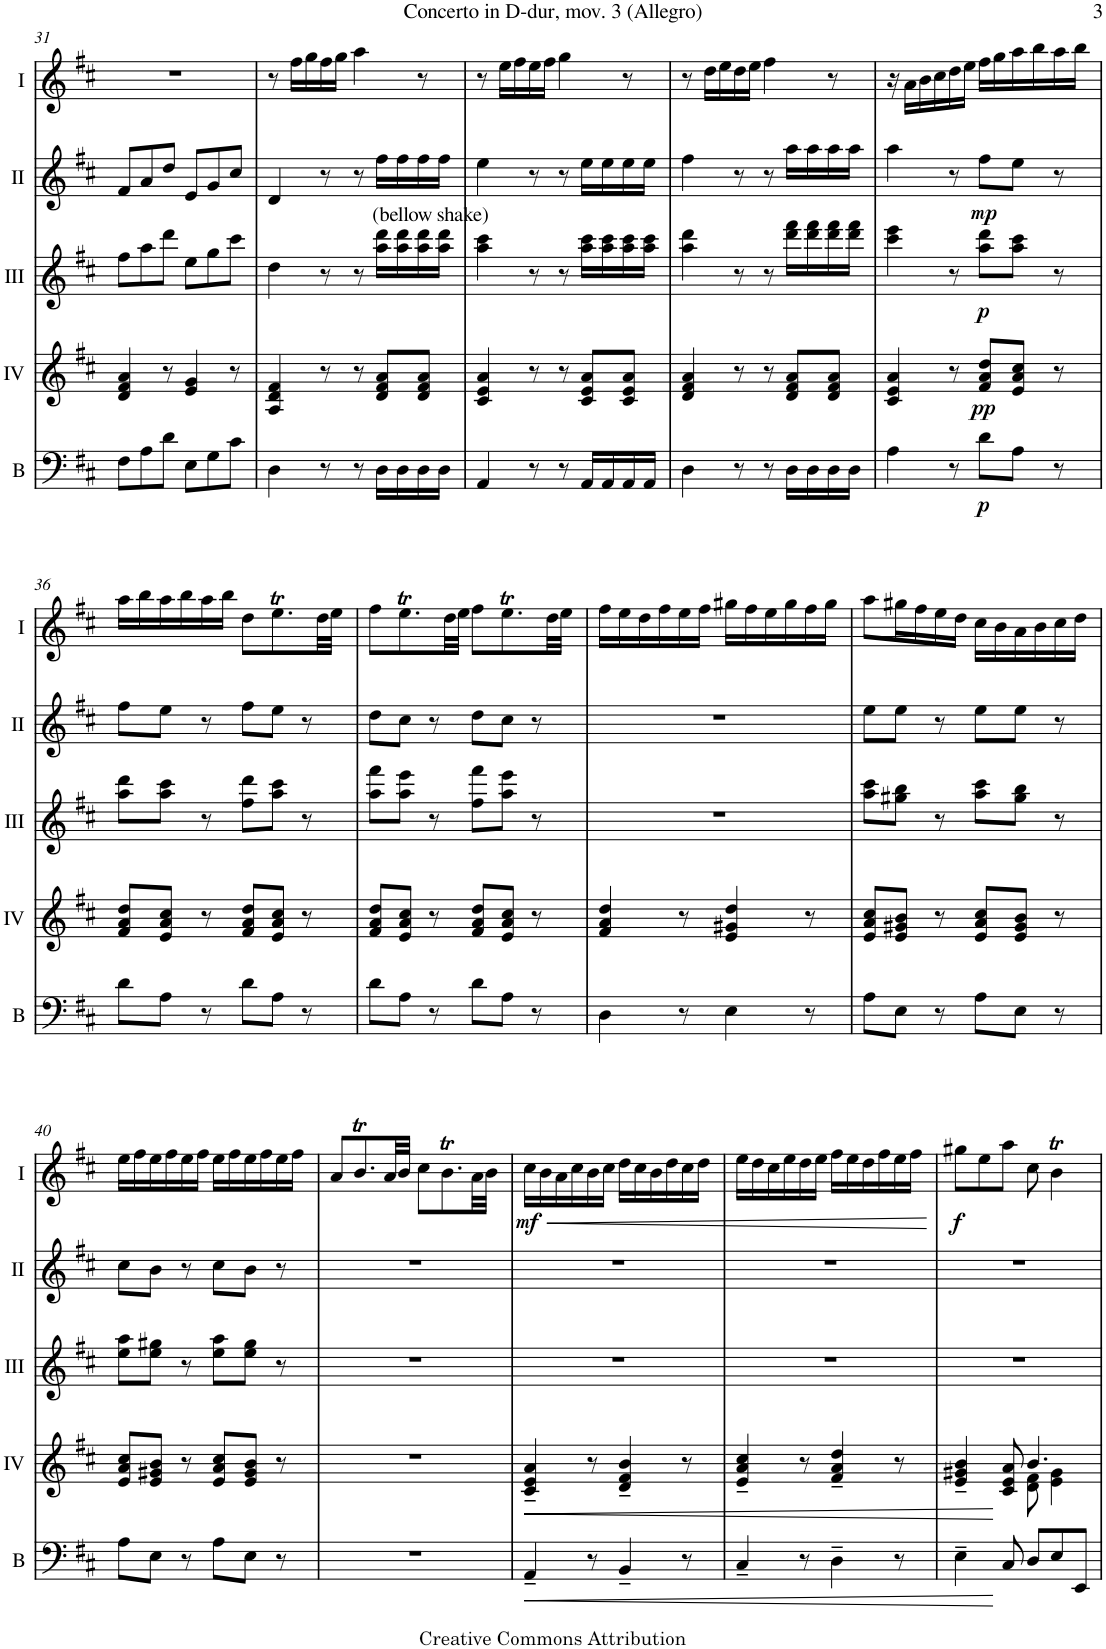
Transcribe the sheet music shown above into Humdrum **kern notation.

**kern	**dynam	**kern	**dynam	**kern	**dynam	**kern	**dynam	**kern	**dynam
*part5	*part5	*part4	*part4	*part3	*part3	*part2	*part2	*part1	*part1
*staff5	*staff5	*staff4	*staff4	*staff3	*staff3	*staff2	*staff2	*staff1	*staff1
*I"Bass	*	*I"Acc. 4	*	*I"Acc. 3	*	*I"Acc. 2	*	*I"Acc. 1	*
*I'B	*	*	*	*	*	*	*	*	*
!!LO:PB:g=z
*clefF4	*	*clefG2	*	*clefG2	*	*clefG2	*	*clefG2	*
*Trd7c12	*	*	*	*Trd7c12	*	*	*	*	*
*k[f#c#]	*	*k[f#c#]	*	*k[f#c#]	*	*k[f#c#]	*	*k[f#c#]	*
*M6/8	*	*M6/8	*	*M6/8	*	*M6/8	*	*M6/8	*
=31	=31	=31	=31	=31	=31	=31	=31	=31	=31
8F#\L	.	4d/ 4f#/ 4a/	.	8ff#\L	.	8f#/L	.	2.r	.
8A\	.	.	.	8aa\	.	8a/	.	.	.
8d\J	.	8r	.	8ddd\J	.	8dd/J	.	.	.
8E\L	.	4e/ 4g/	.	8ee\L	.	8e/L	.	.	.
8G\	.	.	.	8gg\	.	8g/	.	.	.
8c#\J	.	8r	.	8ccc#\J	.	8cc#/J	.	.	.
=32	=32	=32	=32	=32	=32	=32	=32	=32	=32
4D\	.	4A/ 4d/ 4f#/	.	4dd\	.	4d/	.	8r	.
.	.	.	.	.	.	.	.	16ff#\LL	.
.	.	.	.	.	.	.	.	16gg\	.
8r	.	8r	.	8r	.	8r	.	16ff#\	.
.	.	.	.	.	.	.	.	16gg\JJ	.
8r	.	8r	.	8r	.	8r	.	4aa\	.
!	!	!	!	!LO:TX:a:t=(bellow shake)	!	!	!	!	!
16D\LL	.	8d/ 8f#/ 8a/L	.	16aa\ 16ddd\LL	.	16ff#\LL	.	.	.
16D\	.	.	.	16aa\ 16ddd\	.	16ff#\	.	.	.
16D\	.	8d/ 8f#/ 8a/J	.	16aa\ 16ddd\	.	16ff#\	.	8r	.
16D\JJ	.	.	.	16aa\ 16ddd\JJ	.	16ff#\JJ	.	.	.
=33	=33	=33	=33	=33	=33	=33	=33	=33	=33
4AA/	.	4c#/ 4e/ 4a/	.	4aa\ 4ccc#\	.	4ee\	.	8r	.
.	.	.	.	.	.	.	.	16ee\LL	.
.	.	.	.	.	.	.	.	16ff#\	.
8r	.	8r	.	8r	.	8r	.	16ee\	.
.	.	.	.	.	.	.	.	16ff#\JJ	.
8r	.	8r	.	8r	.	8r	.	4gg\	.
16AA/LL	.	8c#/ 8e/ 8a/L	.	16aa\ 16ccc#\LL	.	16ee\LL	.	.	.
16AA/	.	.	.	16aa\ 16ccc#\	.	16ee\	.	.	.
16AA/	.	8c#/ 8e/ 8a/J	.	16aa\ 16ccc#\	.	16ee\	.	8r	.
16AA/JJ	.	.	.	16aa\ 16ccc#\JJ	.	16ee\JJ	.	.	.
=34	=34	=34	=34	=34	=34	=34	=34	=34	=34
4D\	.	4d/ 4f#/ 4a/	.	4aa\ 4ddd\	.	4ff#\	.	8r	.
.	.	.	.	.	.	.	.	16dd\LL	.
.	.	.	.	.	.	.	.	16ee\	.
8r	.	8r	.	8r	.	8r	.	16dd\	.
.	.	.	.	.	.	.	.	16ee\JJ	.
8r	.	8r	.	8r	.	8r	.	4ff#\	.
16D\LL	.	8d/ 8f#/ 8a/L	.	16ddd\ 16fff#\LL	.	16aa\LL	.	.	.
16D\	.	.	.	16ddd\ 16fff#\	.	16aa\	.	.	.
16D\	.	8d/ 8f#/ 8a/J	.	16ddd\ 16fff#\	.	16aa\	.	8r	.
16D\JJ	.	.	.	16ddd\ 16fff#\JJ	.	16aa\JJ	.	.	.
=35	=35	=35	=35	=35	=35	=35	=35	=35	=35
4A\	.	4c#/ 4e/ 4a/	.	4ccc#\ 4eee\	.	4aa\	.	16r	.
.	.	.	.	.	.	.	.	16a\LL	.
.	.	.	.	.	.	.	.	16b\	.
.	.	.	.	.	.	.	.	16cc#\	.
8r	.	8r	.	8r	.	8r	.	16dd\	.
.	.	.	.	.	.	.	.	16ee\JJ	.
!	!LO:DY:b	!	!LO:DY:b	!	!LO:DY:b	!	!LO:DY:b	!	!
8d\L	p	8f#/ 8a/ 8dd/L	pp	8aa\ 8ddd\L	p	8ff#\L	mp	16ff#\LL	.
.	.	.	.	.	.	.	.	16gg\	.
8A\J	.	8e/ 8a/ 8cc#/J	.	8aa\ 8ccc#\J	.	8ee\J	.	16aa\	.
.	.	.	.	.	.	.	.	16bb\	.
8r	.	8r	.	8r	.	8r	.	16aa\	.
.	.	.	.	.	.	.	.	16bb\JJ	.
!!LO:LB:g=z
=36	=36	=36	=36	=36	=36	=36	=36	=36	=36
8d\L	.	8f#/ 8a/ 8dd/L	.	8aa\ 8ddd\L	.	8ff#\L	.	16aa\LL	.
.	.	.	.	.	.	.	.	16bb\	.
8A\J	.	8e/ 8a/ 8cc#/J	.	8aa\ 8ccc#\J	.	8ee\J	.	16aa\	.
.	.	.	.	.	.	.	.	16bb\	.
8r	.	8r	.	8r	.	8r	.	16aa\	.
.	.	.	.	.	.	.	.	16bb\JJ	.
8d\L	.	8f#/ 8a/ 8dd/L	.	8ff#\ 8ddd\L	.	8ff#\L	.	8dd\L	.
8A\J	.	8e/ 8a/ 8cc#/J	.	8aa\ 8ccc#\J	.	8ee\J	.	8.eeT\	.
8r	.	8r	.	8r	.	8r	.	.	.
.	.	.	.	.	.	.	.	32dd\LL	.
.	.	.	.	.	.	.	.	32ee\JJJ	.
=37	=37	=37	=37	=37	=37	=37	=37	=37	=37
8d\L	.	8f#/ 8a/ 8dd/L	.	8aa\ 8fff#\L	.	8dd\L	.	8ff#\L	.
8A\J	.	8e/ 8a/ 8cc#/J	.	8aa\ 8eee\J	.	8cc#\J	.	8.eeT\	.
8r	.	8r	.	8r	.	8r	.	.	.
.	.	.	.	.	.	.	.	32dd\LL	.
.	.	.	.	.	.	.	.	32ee\JJJ	.
8d\L	.	8f#/ 8a/ 8dd/L	.	8ff#\ 8fff#\L	.	8dd\L	.	8ff#\L	.
8A\J	.	8e/ 8a/ 8cc#/J	.	8aa\ 8eee\J	.	8cc#\J	.	8.eeT\	.
8r	.	8r	.	8r	.	8r	.	.	.
.	.	.	.	.	.	.	.	32dd\LL	.
.	.	.	.	.	.	.	.	32ee\JJJ	.
=38	=38	=38	=38	=38	=38	=38	=38	=38	=38
4D\	.	4f#/ 4a/ 4dd/	.	2.r	.	2.r	.	16ff#\LL	.
.	.	.	.	.	.	.	.	16ee\	.
.	.	.	.	.	.	.	.	16dd\	.
.	.	.	.	.	.	.	.	16ff#\	.
8r	.	8r	.	.	.	.	.	16ee\	.
.	.	.	.	.	.	.	.	16ff#\JJ	.
4E\	.	4e/ 4g#X/ 4dd/	.	.	.	.	.	16gg#X\LL	.
.	.	.	.	.	.	.	.	16ff#\	.
.	.	.	.	.	.	.	.	16ee\	.
.	.	.	.	.	.	.	.	16gg#\	.
8r	.	8r	.	.	.	.	.	16ff#\	.
.	.	.	.	.	.	.	.	16gg#\JJ	.
=39	=39	=39	=39	=39	=39	=39	=39	=39	=39
8A\L	.	8e/ 8a/ 8cc#/L	.	8aa\ 8ccc#\L	.	8ee\L	.	8aa\L	.
8E\J	.	8e/ 8g#X/ 8b/J	.	8gg#X\ 8bb\J	.	8ee\J	.	16gg#X\L	.
.	.	.	.	.	.	.	.	16ff#\	.
8r	.	8r	.	8r	.	8r	.	16ee\	.
.	.	.	.	.	.	.	.	16dd\JJ	.
8A\L	.	8e/ 8a/ 8cc#/L	.	8aa\ 8ccc#\L	.	8ee\L	.	16cc#\LL	.
.	.	.	.	.	.	.	.	16b\	.
8E\J	.	8e/ 8g#/ 8b/J	.	8gg#\ 8bb\J	.	8ee\J	.	16a\	.
.	.	.	.	.	.	.	.	16b\	.
8r	.	8r	.	8r	.	8r	.	16cc#\	.
.	.	.	.	.	.	.	.	16dd\JJ	.
!!LO:LB:g=z
=40	=40	=40	=40	=40	=40	=40	=40	=40	=40
8A\L	.	8e/ 8a/ 8cc#/L	.	8ee\ 8aa\L	.	8cc#\L	.	16ee\LL	.
.	.	.	.	.	.	.	.	16ff#\	.
8E\J	.	8e/ 8g#X/ 8b/J	.	8ee\ 8gg#X\J	.	8b\J	.	16ee\	.
.	.	.	.	.	.	.	.	16ff#\	.
8r	.	8r	.	8r	.	8r	.	16ee\	.
.	.	.	.	.	.	.	.	16ff#\JJ	.
8A\L	.	8e/ 8a/ 8cc#/L	.	8ee\ 8aa\L	.	8cc#\L	.	16ee\LL	.
.	.	.	.	.	.	.	.	16ff#\	.
8E\J	.	8e/ 8g#/ 8b/J	.	8ee\ 8gg#\J	.	8b\J	.	16ee\	.
.	.	.	.	.	.	.	.	16ff#\	.
8r	.	8r	.	8r	.	8r	.	16ee\	.
.	.	.	.	.	.	.	.	16ff#\JJ	.
=41	=41	=41	=41	=41	=41	=41	=41	=41	=41
2.r	.	2.r	.	2.r	.	2.r	.	8a/L	.
.	.	.	.	.	.	.	.	8.bT/	.
.	.	.	.	.	.	.	.	32a/LL	.
.	.	.	.	.	.	.	.	32b/JJJ	.
.	.	.	.	.	.	.	.	8cc#\L	.
.	.	.	.	.	.	.	.	8.bT\	.
.	.	.	.	.	.	.	.	32a\LL	.
.	.	.	.	.	.	.	.	32b\JJJ	.
=42	=42	=42	=42	=42	=42	=42	=42	=42	=42
!	!LO:HP:b	!	!LO:HP:b	!	!	!	!	!	!LO:HP:b
!	!	!	!	!	!	!	!	!	!LO:DY:n=1:b
4AA~/	<	4c#/~ 4e/~ 4a/~	<	2.r	.	2.r	.	16cc#\LL	< mf
.	.	.	.	.	.	.	.	16b\	.
.	.	.	.	.	.	.	.	16a\	.
.	.	.	.	.	.	.	.	16cc#\	.
8r	.	8r	.	.	.	.	.	16b\	.
.	.	.	.	.	.	.	.	16cc#\JJ	.
4BB~/	.	4d/~ 4f#/~ 4b/~	.	.	.	.	.	16dd\LL	.
.	.	.	.	.	.	.	.	16cc#\	.
.	.	.	.	.	.	.	.	16b\	.
.	.	.	.	.	.	.	.	16dd\	.
8r	.	8r	.	.	.	.	.	16cc#\	.
.	.	.	.	.	.	.	.	16dd\JJ	.
=43	=43	=43	=43	=43	=43	=43	=43	=43	=43
4C#~/	.	4e/~ 4a/~ 4cc#/~	.	2.r	.	2.r	.	16ee\LL	.
.	.	.	.	.	.	.	.	16dd\	.
.	.	.	.	.	.	.	.	16cc#\	.
.	.	.	.	.	.	.	.	16ee\	.
8r	.	8r	.	.	.	.	.	16dd\	.
.	.	.	.	.	.	.	.	16ee\JJ	.
4D~\	.	4f#/~ 4a/~ 4dd/~	.	.	.	.	.	16ff#\LL	.
.	.	.	.	.	.	.	.	16ee\	.
.	.	.	.	.	.	.	.	16dd\	.
.	.	.	.	.	.	.	.	16ff#\	.
8r	.	8r	.	.	.	.	.	16ee\	.
.	.	.	.	.	.	.	.	16ff#\JJ	.
.	.	.	.	.	.	.	.	.	[
=44	=44	=44	=44	=44	=44	=44	=44	=44	=44
*	*	*^	*	*	*	*	*	*	*
!	!	!	!	!	!	!	!	!	!	!LO:DY:b
4E~\	.	4e/~ 4g#X/~ 4b/~	4.ryy	.	2.r	.	2.r	.	8gg#X\L	f
.	.	.	.	.	.	.	.	.	8ee\	.
8C#/	[	8c#/ 8e/ 8a/	.	[	.	.	.	.	8aa\J	.
8D/L	.	4.b/	8d\ 8f#\	.	.	.	.	.	8cc#\	.
8E/	.	.	4e\ 4g#\	.	.	.	.	.	4bT\	.
8EE/J	.	.	.	.	.	.	.	.	.	.
*	*	*v	*v	*	*	*	*	*	*	*
=	=	=	=	=	=	=	=	=	=
*-	*-	*-	*-	*-	*-	*-	*-	*-	*-
